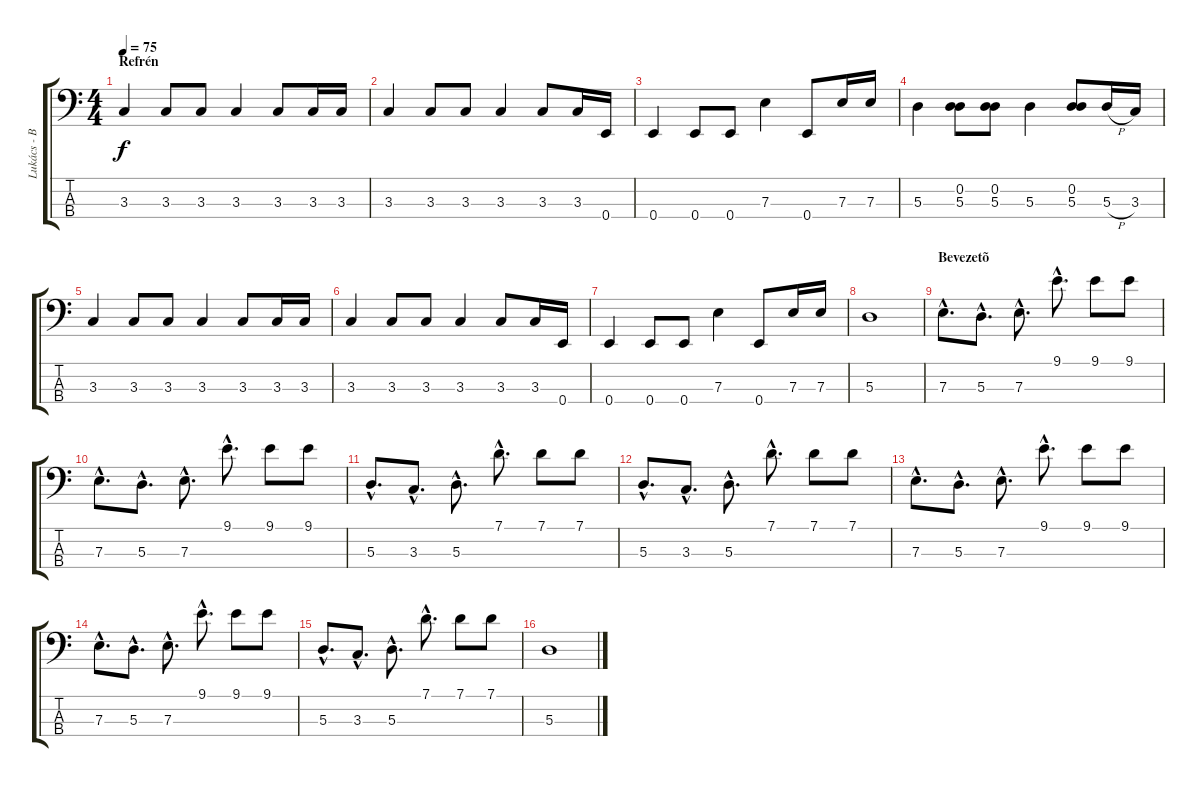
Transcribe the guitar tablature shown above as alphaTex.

\track ("Lukács - Bass" "Lukács - B") {instrument electricbasspick}
\staff {score tabs}
\tuning (G2 D2 A1 E1) {hide}
\ts (4 4)
\section ("" "Refrén")
\tempo 75
\clef f4
\ks c
3.3.4{dy f} 3.3.8 3.3.8 3.3.4 3.3.8 3.3.16 3.3.16 |
3.3.4 3.3.8 3.3.8 3.3.4 3.3.8 3.3.16 0.4.16 |
0.4.4 0.4.8 0.4.8 7.3.4 0.4.8 7.3.16 7.3.16 |
5.3.4 (0.2 5.3).8 (0.2 5.3).8 5.3.4 (0.2 5.3).8 5.3{h}.16 3.3.16 |
3.3.4 3.3.8 3.3.8 3.3.4 3.3.8 3.3.16 3.3.16 |
3.3.4 3.3.8 3.3.8 3.3.4 3.3.8 3.3.16 0.4.16 |
0.4.4 0.4.8 0.4.8 7.3.4 0.4.8 7.3.16 7.3.16 |
5.3.1 |
\section ("" "Bevezetõ")
7.3{hac}.8{d} 5.3{hac}.8{d} 7.3{hac}.8{d} 9.1{hac}.8{d} 9.1.8 9.1.8 |
7.3{hac}.8{d} 5.3{hac}.8{d} 7.3{hac}.8{d} 9.1{hac}.8{d} 9.1.8 9.1.8 |
5.3{hac}.8{d} 3.3{hac}.8{d} 5.3{hac}.8{d} 7.1{hac}.8{d} 7.1.8 7.1.8 |
5.3{hac}.8{d} 3.3{hac}.8{d} 5.3{hac}.8{d} 7.1{hac}.8{d} 7.1.8 7.1.8 |
7.3{hac}.8{d} 5.3{hac}.8{d} 7.3{hac}.8{d} 9.1{hac}.8{d} 9.1.8 9.1.8 |
7.3{hac}.8{d} 5.3{hac}.8{d} 7.3{hac}.8{d} 9.1{hac}.8{d} 9.1.8 9.1.8 |
5.3{hac}.8{d} 3.3{hac}.8{d} 5.3{hac}.8{d} 7.1{hac}.8{d} 7.1.8 7.1.8 |
5.3.1
